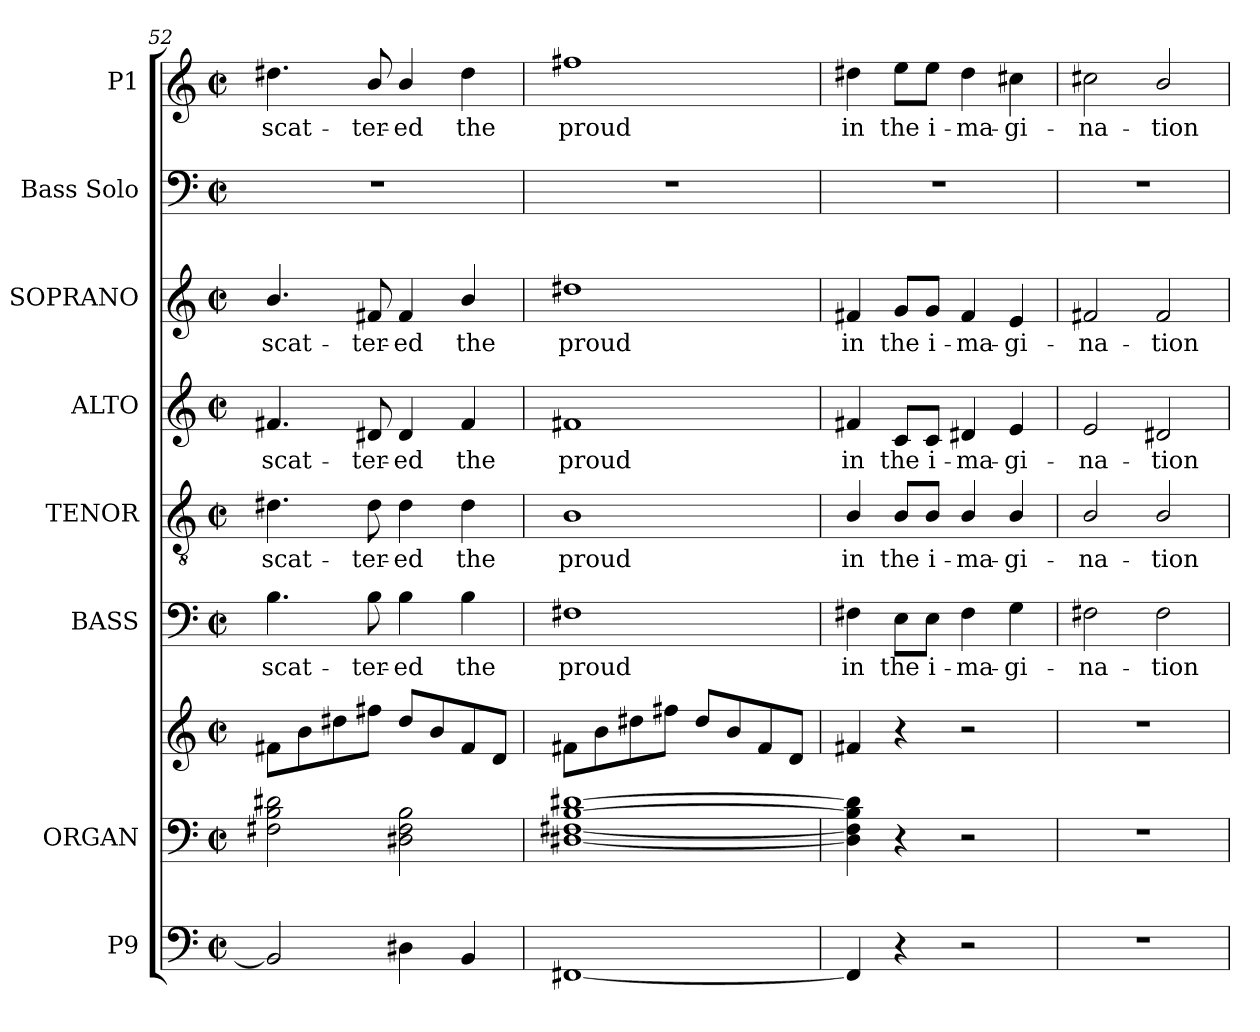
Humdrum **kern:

**kern	**kern	**kern	**kern	**text	**kern	**text	**kern	**text	**kern	**text	**kern	**kern	**text
*part8	*part7	*part7	*part6	*part6	*part5	*part5	*part4	*part4	*part3	*part3	*part2	*part1	*part1
*staff9	*staff8	*staff7	*staff6	*staff6	*staff5	*staff5	*staff4	*staff4	*staff3	*staff3	*staff2	*staff1	*staff1
*I"P9	*I"ORGAN	*	*I"BASS	*	*I"TENOR	*	*I"ALTO	*	*I"SOPRANO	*	*I"Bass Solo	*I"P1	*
*clefF4	*clefF4	*clefG2	*clefF4	*	*clefGv2	*	*clefG2	*	*clefG2	*	*clefF4	*clefG2	*
*	*	*	*	*	*ITrd7c12	*	*	*	*	*	*	*	*
*k[]	*k[]	*k[]	*k[]	*	*k[]	*	*k[]	*	*k[]	*	*k[]	*k[]	*
*C:	*C:	*C:	*C:	*	*C:	*	*C:	*	*C:	*	*C:	*C:	*
*M2/2	*M2/2	*M2/2	*M2/2	*	*M2/2	*	*M2/2	*	*M2/2	*	*M2/2	*M2/2	*
*met(c|)	*met(c|)	*met(c|)	*met(c|)	*	*met(c|)	*	*met(c|)	*	*met(c|)	*	*met(c|)	*met(c|)	*
=52	=52	=52	=52	=52	=52	=52	=52	=52	=52	=52	=52	=52	=52
!	!	!	!	!LO:LY:b:color=#000000	!	!	!	!	!	!	!	!	!
!	!	!	!	!	!	!LO:LY:b:color=#000000	!	!	!	!	!	!	!
!	!	!	!	!	!	!	!	!LO:LY:b:color=#000000	!	!	!	!	!
!	!	!	!	!	!	!	!	!	!	!LO:LY:b:color=#000000	!	!	!
!	!	!	!	!	!	!	!	!	!	!	!	!	!LO:LY:b:color=#000000
2BBi/]	2F#i\ 2Bi 2d#Xi	8f#i\L	4.Bi\	scat-	4.D#Xi\	scat-	4.f#i/	scat-	4.bi/	scat-	1r	4.dd#Xi\	scat-
.	.	8bi\	.	.	.	.	.	.	.	.	.	.	.
.	.	8dd#Xi\	.	.	.	.	.	.	.	.	.	.	.
!	!	!	!	!LO:LY:b:color=#000000	!	!	!	!	!	!	!	!	!
!	!	!	!	!	!	!LO:LY:b:color=#000000	!	!	!	!	!	!	!
!	!	!	!	!	!	!	!	!LO:LY:b:color=#000000	!	!	!	!	!
!	!	!	!	!	!	!	!	!	!	!LO:LY:b:color=#000000	!	!	!
!	!	!	!	!	!	!	!	!	!	!	!	!	!LO:LY:b:color=#000000
.	.	8ff#i\J	8Bi\	-ter-	8D#i\	-ter-	8d#Xi/	-ter-	8f#i/	-ter-	.	8bi/	-ter-
!	!	!	!	!LO:LY:b:color=#000000	!	!	!	!	!	!	!	!	!
!	!	!	!	!	!	!LO:LY:b:color=#000000	!	!	!	!	!	!	!
!	!	!	!	!	!	!	!	!LO:LY:b:color=#000000	!	!	!	!	!
!	!	!	!	!	!	!	!	!	!	!LO:LY:b:color=#000000	!	!	!
!	!	!	!	!	!	!	!	!	!	!	!	!	!LO:LY:b:color=#000000
4D#Xi\	2D#Xi\ 2F#i 2Bi	8dd#i/L	4Bi\	-ed	4D#i\	-ed	4d#i/	-ed	4f#i/	-ed	.	4bi/	-ed
.	.	8bi/	.	.	.	.	.	.	.	.	.	.	.
!	!	!	!	!LO:LY:b:color=#000000	!	!	!	!	!	!	!	!	!
!	!	!	!	!	!	!LO:LY:b:color=#000000	!	!	!	!	!	!	!
!	!	!	!	!	!	!	!	!LO:LY:b:color=#000000	!	!	!	!	!
!	!	!	!	!	!	!	!	!	!	!LO:LY:b:color=#000000	!	!	!
!	!	!	!	!	!	!	!	!	!	!	!	!	!LO:LY:b:color=#000000
4BBi/	.	8f#i/	4Bi\	the	4D#i\	the	4f#i/	the	4bi/	the	.	4dd#i\	the
.	.	8di/J	.	.	.	.	.	.	.	.	.	.	.
=53	=53	=53	=53	=53	=53	=53	=53	=53	=53	=53	=53	=53	=53
!	!	!	!	!LO:LY:b:color=#000000	!	!	!	!	!	!	!	!	!
!	!	!	!	!	!	!LO:LY:b:color=#000000	!	!	!	!	!	!	!
!	!	!	!	!	!	!	!	!LO:LY:b:color=#000000	!	!	!	!	!
!	!	!	!	!	!	!	!	!	!	!LO:LY:b:color=#000000	!	!	!
!	!	!	!	!	!	!	!	!	!	!	!	!	!LO:LY:b:color=#000000
[1FF#i	[1D#Xi [1F#i [1Bi [1d#Xi	8f#i\L	1F#i	proud	1BBi	proud	1f#i	proud	1dd#Xi	proud	1r	1ff#i	proud
.	.	8bi\	.	.	.	.	.	.	.	.	.	.	.
.	.	8dd#Xi\	.	.	.	.	.	.	.	.	.	.	.
.	.	8ff#i\J	.	.	.	.	.	.	.	.	.	.	.
.	.	8dd#i/L	.	.	.	.	.	.	.	.	.	.	.
.	.	8bi/	.	.	.	.	.	.	.	.	.	.	.
.	.	8f#i/	.	.	.	.	.	.	.	.	.	.	.
.	.	8di/J	.	.	.	.	.	.	.	.	.	.	.
=54	=54	=54	=54	=54	=54	=54	=54	=54	=54	=54	=54	=54	=54
!	!	!	!	!LO:LY:b:color=#000000	!	!	!	!	!	!	!	!	!
!	!	!	!	!	!	!LO:LY:b:color=#000000	!	!	!	!	!	!	!
!	!	!	!	!	!	!	!	!LO:LY:b:color=#000000	!	!	!	!	!
!	!	!	!	!	!	!	!	!	!	!LO:LY:b:color=#000000	!	!	!
!	!	!	!	!	!	!	!	!	!	!	!	!	!LO:LY:b:color=#000000
4FF#i/]	4D#i\] 4F#i] 4Bi] 4d#i]	4f#i/	4F#i\	in	4BBi/	in	4f#i/	in	4f#i/	in	1r	4dd#Xi\	in
!	!	!	!	!LO:LY:b:color=#000000	!	!	!	!	!	!	!	!	!
!	!	!	!	!	!	!LO:LY:b:color=#000000	!	!	!	!	!	!	!
!	!	!	!	!	!	!	!	!LO:LY:b:color=#000000	!	!	!	!	!
!	!	!	!	!	!	!	!	!	!	!LO:LY:b:color=#000000	!	!	!
!	!	!	!	!	!	!	!	!	!	!	!	!	!LO:LY:b:color=#000000
4r	4r	4r	8Ei\L	the	8BBi/L	the	8ci/L	the	8gi/L	the	.	8eei\L	the
!	!	!	!	!LO:LY:b:color=#000000	!	!	!	!	!	!	!	!	!
!	!	!	!	!	!	!LO:LY:b:color=#000000	!	!	!	!	!	!	!
!	!	!	!	!	!	!	!	!LO:LY:b:color=#000000	!	!	!	!	!
!	!	!	!	!	!	!	!	!	!	!LO:LY:b:color=#000000	!	!	!
!	!	!	!	!	!	!	!	!	!	!	!	!	!LO:LY:b:color=#000000
.	.	.	8Ei\J	i-	8BBi/J	i-	8ci/J	i-	8gi/J	i-	.	8eei\J	i-
!	!	!	!	!LO:LY:b:color=#000000	!	!	!	!	!	!	!	!	!
!	!	!	!	!	!	!LO:LY:b:color=#000000	!	!	!	!	!	!	!
!	!	!	!	!	!	!	!	!LO:LY:b:color=#000000	!	!	!	!	!
!	!	!	!	!	!	!	!	!	!	!LO:LY:b:color=#000000	!	!	!
!	!	!	!	!	!	!	!	!	!	!	!	!	!LO:LY:b:color=#000000
2r	2r	2r	4F#i\	-ma-	4BBi/	-ma-	4d#Xi/	-ma-	4f#i/	-ma-	.	4dd#i\	-ma-
!	!	!	!	!LO:LY:b:color=#000000	!	!	!	!	!	!	!	!	!
!	!	!	!	!	!	!LO:LY:b:color=#000000	!	!	!	!	!	!	!
!	!	!	!	!	!	!	!	!LO:LY:b:color=#000000	!	!	!	!	!
!	!	!	!	!	!	!	!	!	!	!LO:LY:b:color=#000000	!	!	!
!	!	!	!	!	!	!	!	!	!	!	!	!	!LO:LY:b:color=#000000
.	.	.	4Gi\	-gi-	4BBi/	-gi-	4ei/	-gi-	4ei/	-gi-	.	4cc#Xi\	-gi-
=55	=55	=55	=55	=55	=55	=55	=55	=55	=55	=55	=55	=55	=55
!	!	!	!	!LO:LY:b:color=#000000	!	!	!	!	!	!	!	!	!
!	!	!	!	!	!	!LO:LY:b:color=#000000	!	!	!	!	!	!	!
!	!	!	!	!	!	!	!	!LO:LY:b:color=#000000	!	!	!	!	!
!	!	!	!	!	!	!	!	!	!	!LO:LY:b:color=#000000	!	!	!
!	!	!	!	!	!	!	!	!	!	!	!	!	!LO:LY:b:color=#000000
1r	1r	1r	2F#i\	-na-	2BBi/	-na-	2ei/	-na-	2f#i/	-na-	1r	2cc#Xi\	-na-
!	!	!	!	!LO:LY:b:color=#000000	!	!	!	!	!	!	!	!	!
!	!	!	!	!	!	!LO:LY:b:color=#000000	!	!	!	!	!	!	!
!	!	!	!	!	!	!	!	!LO:LY:b:color=#000000	!	!	!	!	!
!	!	!	!	!	!	!	!	!	!	!LO:LY:b:color=#000000	!	!	!
!	!	!	!	!	!	!	!	!	!	!	!	!	!LO:LY:b:color=#000000
.	.	.	2F#i\	-tion	2BBi/	-tion	2d#Xi/	-tion	2f#i/	-tion	.	2bi/	-tion
=	=	=	=	=	=	=	=	=	=	=	=	=	=
*-	*-	*-	*-	*-	*-	*-	*-	*-	*-	*-	*-	*-	*-
